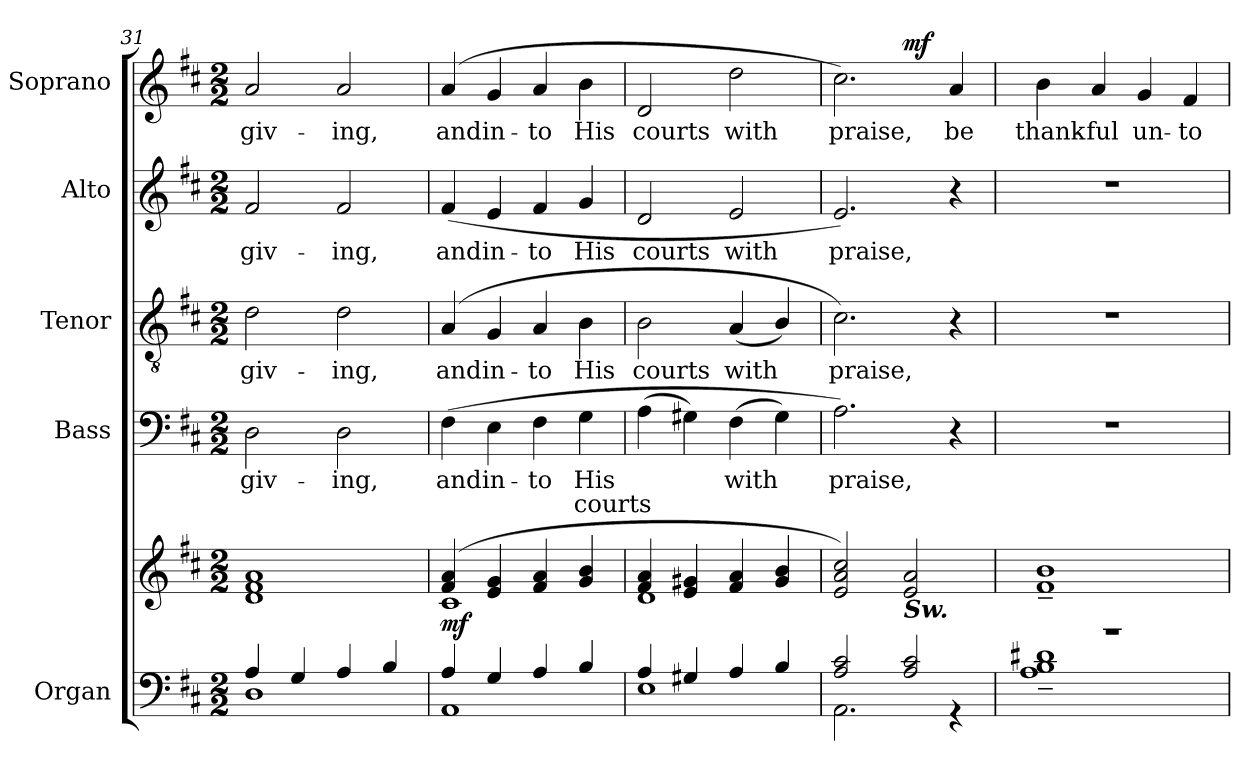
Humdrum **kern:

**kern	**kern	**dynam	**kern	**text	**text	**kern	**text	**kern	**text	**kern	**text	**dynam
*part5	*part5	*part5	*part4	*part4	*part4	*part3	*part3	*part2	*part2	*part1	*part1	*part1
*staff6	*staff5	*staff5/6	*staff4	*staff4	*staff4	*staff3	*staff3	*staff2	*staff2	*staff1	*staff1	*staff1
*I"Organ	*	*	*I"Bass	*	*	*I"Tenor	*	*I"Alto	*	*I"Soprano	*	*
*I'Org.	*	*	*I'B.	*	*	*I'T.	*	*I'A.	*	*I'S.	*	*
*clefF4	*clefG2	*	*clefF4	*	*	*clefGv2	*	*clefG2	*	*clefG2	*	*
*	*	*	*	*	*	*ITrd7c12	*	*	*	*	*	*
*k[f#c#]	*k[f#c#]	*	*k[f#c#]	*	*	*k[f#c#]	*	*k[f#c#]	*	*k[f#c#]	*	*
*D:	*D:	*	*D:	*	*	*D:	*	*D:	*	*D:	*	*
*M2/2	*M2/2	*	*M2/2	*	*	*M2/2	*	*M2/2	*	*M2/2	*	*
=31	=31	=31	=31	=31	=31	=31	=31	=31	=31	=31	=31	=31
*^	*	*	*	*	*	*	*	*	*	*	*	*
!	!	!	!	!	!LO:LY:b:color=#000000	!	!	!	!	!	!	!	!
!	!	!	!	!	!	!	!	!LO:LY:b:color=#000000	!	!	!	!	!
!	!	!	!	!	!	!	!	!	!	!LO:LY:b:color=#000000	!	!	!
!	!	!	!	!	!	!	!	!	!	!	!	!LO:LY:b:color=#000000	!
4Ai/	1Di	1di 1f#i 1ai	.	2Di\	-giv-	.	2Di\	-giv-	2f#i/	-giv-	2ai/	-giv-	.
4Gi/	.	.	.	.	.	.	.	.	.	.	.	.	.
!	!	!	!	!	!LO:LY:b:color=#000000	!	!	!	!	!	!	!	!
!	!	!	!	!	!	!	!	!LO:LY:b:color=#000000	!	!	!	!	!
!	!	!	!	!	!	!	!	!	!	!LO:LY:b:color=#000000	!	!	!
!	!	!	!	!	!	!	!	!	!	!	!	!LO:LY:b:color=#000000	!
4Ai/	.	.	.	2Di\	-ing,	.	2Di\	-ing,	2f#i/	-ing,	2ai/	-ing,	.
4Bi/	.	.	.	.	.	.	.	.	.	.	.	.	.
!!LO:PB:g=z
=32	=32	=32	=32	=32	=32	=32	=32	=32	=32	=32	=32	=32	=32
*	*	*^	*	*	*	*	*	*	*	*	*	*	*
!	!	!	!	!	!	!LO:LY:b:color=#000000	!	!	!	!	!	!	!	!
!	!	!	!	!	!	!	!	!	!LO:LY:b:color=#000000	!	!	!	!	!
!	!	!	!	!	!	!	!	!	!	!	!LO:LY:b:color=#000000	!	!	!
!	!	!	!	!	!	!	!	!	!	!	!	!	!LO:LY:b:color=#000000	!
4Ai/	1AAi	(4f#i/ 4ai	1c#i	mf	(4F#i\	and	.	(4AAi/	and	(4f#i/	and	(4ai/	and	.
!	!	!	!	!	!	!LO:LY:b:color=#000000	!	!	!	!	!	!	!	!
!	!	!	!	!	!	!	!	!	!LO:LY:b:color=#000000	!	!	!	!	!
!	!	!	!	!	!	!	!	!	!	!	!LO:LY:b:color=#000000	!	!	!
!	!	!	!	!	!	!	!	!	!	!	!	!	!LO:LY:b:color=#000000	!
4Gi/	.	4ei/ 4gi	.	.	4Ei\	in-	.	4GGi/	in-	4ei/	in-	4gi/	in-	.
!	!	!	!	!	!	!LO:LY:b:color=#000000	!	!	!	!	!	!	!	!
!	!	!	!	!	!	!	!	!	!LO:LY:b:color=#000000	!	!	!	!	!
!	!	!	!	!	!	!	!	!	!	!	!LO:LY:b:color=#000000	!	!	!
!	!	!	!	!	!	!	!	!	!	!	!	!	!LO:LY:b:color=#000000	!
4Ai/	.	4f#i/ 4ai	.	.	4F#i\	-to	.	4AAi/	-to	4f#i/	-to	4ai/	-to	.
!	!	!	!	!	!	!LO:LY:b:color=#000000	!LO:LY:b:color=#000000	!	!	!	!	!	!	!
!	!	!	!	!	!	!	!	!	!LO:LY:b:color=#000000	!	!	!	!	!
!	!	!	!	!	!	!	!	!	!	!	!LO:LY:b:color=#000000	!	!	!
!	!	!	!	!	!	!	!	!	!	!	!	!	!LO:LY:b:color=#000000	!
4Bi/	.	4gi/ 4bi	.	.	4Gi\	His	courts	4BBi\	His	4gi/	His	4bi\	His	.
=33	=33	=33	=33	=33	=33	=33	=33	=33	=33	=33	=33	=33	=33	=33
!	!	!	!	!	!	!	!	!	!LO:LY:b:color=#000000	!	!	!	!	!
!	!	!	!	!	!	!	!	!	!	!	!LO:LY:b:color=#000000	!	!	!
!	!	!	!	!	!	!	!	!	!	!	!	!	!LO:LY:b:color=#000000	!
4Ai/	1Ei	4f#i/ 4ai	1di	.	(4Ai\	.	.	2BBi\	courts	2di/	courts	2di/	courts	.
4G#Xi/	.	4ei/ 4g#Xi	.	.	4G#Xi\)	.	.	.	.	.	.	.	.	.
!	!	!	!	!	!	!LO:LY:b:color=#000000	!	!	!	!	!	!	!	!
!	!	!	!	!	!	!	!	!	!LO:LY:b:color=#000000	!	!	!	!	!
!	!	!	!	!	!	!	!	!	!	!	!LO:LY:b:color=#000000	!	!	!
!	!	!	!	!	!	!	!	!	!	!	!	!	!LO:LY:b:color=#000000	!
4Ai/	.	4f#i/ 4ai	.	.	(4F#i\	with	.	(4AAi/	with	2ei/	with	2ddi\	with	.
4Bi/	.	4g#i/ 4bi	.	.	4G#i\)	.	.	4BBi/)	.	.	.	.	.	.
*	*	*v	*v	*	*	*	*	*	*	*	*	*	*	*
=34	=34	=34	=34	=34	=34	=34	=34	=34	=34	=34	=34	=34	=34
!	!	!	!	!	!LO:LY:b:color=#000000	!	!	!	!	!	!	!	!
!	!	!	!	!	!	!	!	!LO:LY:b:color=#000000	!	!	!	!	!
!	!	!	!	!	!	!	!	!	!	!LO:LY:b:color=#000000	!	!	!
!	!	!	!	!	!	!	!	!	!	!	!	!LO:LY:b:color=#000000	!
*	*	*	*	*	*	*	*	*	*	*	*^	*	*
2Ai/ 2c#i	2.AAi\	2ei/ 2ai 2cc#i)	.	2.Ai\)	praise,	.	2.C#i\)	praise,	2.ei/)	praise,	2.cc#i\)	2ryy	praise,	.
!	!	!LO:TX:b:Bi:t=Sw.	!	!	!	!	!	!	!	!	!	!	!	!
2Ai/ 2c#i	.	2ei/ 2ai	.	.	.	.	.	.	.	.	.	2ryy	.	mf
!	!	!	!	!	!	!	!	!	!	!	!	!	!LO:LY:b:color=#000000	!
.	4r	.	.	4r	.	.	4r	.	4r	.	4ai/	.	be	.
*	*	*	*	*	*	*	*	*	*	*	*v	*v	*	*
=35	=35	=35	=35	=35	=35	=35	=35	=35	=35	=35	=35	=35	=35
*	*	*	*	*	*	*	*	*	*	*	*^	*	*
!	!	!	!	!	!	!	!	!	!	!	!	!	!LO:LY:b:color=#000000	!
*	*	*	*	*	*	*	*	*	*	*	*v	*v	*	*
1r	1Ai~ 1Bi~ 1d#Xi~	1f#i~ 1bi~	.	1r	.	.	1r	.	1r	.	4bi\	thank-	.
!	!	!	!	!	!	!	!	!	!	!	!	!LO:LY:b:color=#000000	!
.	.	.	.	.	.	.	.	.	.	.	4ai/	-ful	.
!	!	!	!	!	!	!	!	!	!	!	!	!LO:LY:b:color=#000000	!
.	.	.	.	.	.	.	.	.	.	.	4gi/	un-	.
!	!	!	!	!	!	!	!	!	!	!	!	!LO:LY:b:color=#000000	!
.	.	.	.	.	.	.	.	.	.	.	4f#i/	-to	.
*v	*v	*	*	*	*	*	*	*	*	*	*	*	*
=	=	=	=	=	=	=	=	=	=	=	=	=
*-	*-	*-	*-	*-	*-	*-	*-	*-	*-	*-	*-	*-
